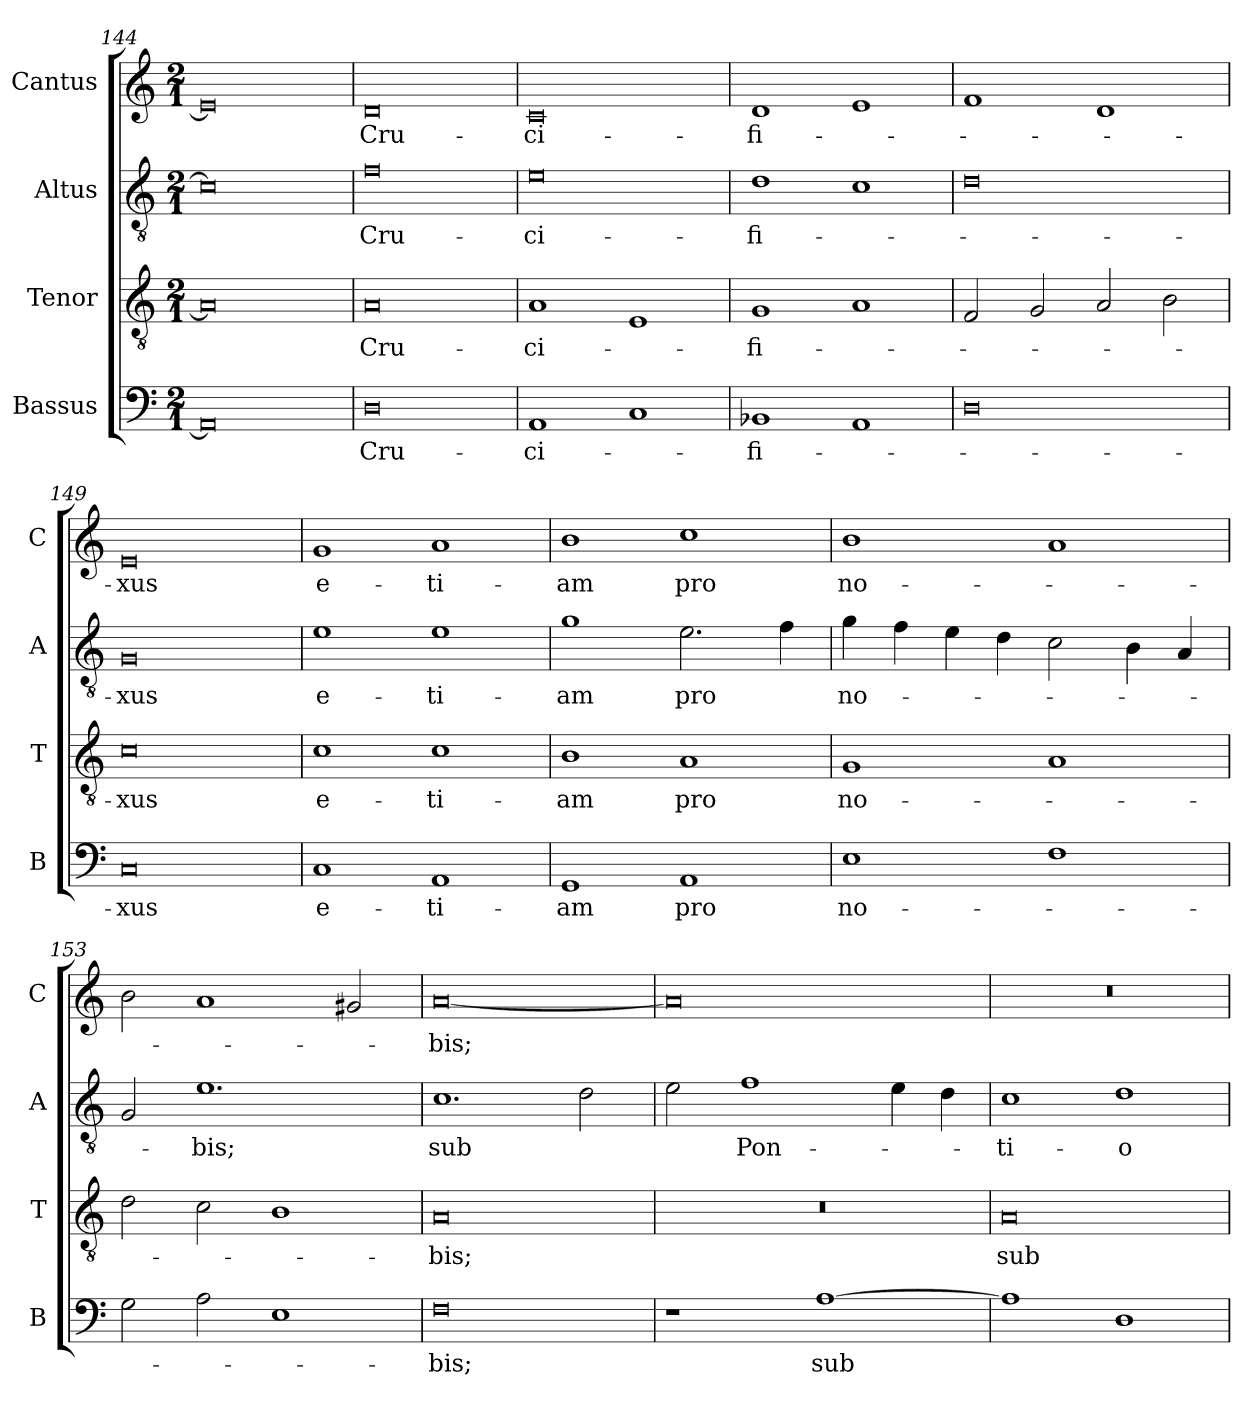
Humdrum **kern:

**kern	**text	**kern	**text	**kern	**text	**kern	**text
*part4	*part4	*part3	*part3	*part2	*part2	*part1	*part1
*staff4	*staff4	*staff3	*staff3	*staff2	*staff2	*staff1	*staff1
*I"Bassus	*	*I"Tenor	*	*I"Altus	*	*I"Cantus	*
*I'B	*	*I'T	*	*I'A	*	*I'C	*
*clefF4	*	*clefGv2	*	*clefGv2	*	*clefG2	*
*k[]	*	*k[]	*	*k[]	*	*k[]	*
*M2/1	*	*M2/1	*	*M2/1	*	*M2/1	*
=144	=144	=144	=144	=144	=144	=144	=144
0AA]	.	0A]	.	0c]	.	0e]	.
=145	=145	=145	=145	=145	=145	=145	=145
0D	Cru-	0A	Cru-	0f	Cru-	0d	Cru-
=146	=146	=146	=146	=146	=146	=146	=146
1AA	-ci-	1A	-ci-	0e	-ci-	0c	-ci-
1C	.	1E	.	.	.	.	.
=147	=147	=147	=147	=147	=147	=147	=147
1BB-i	-fi-	1G	-fi-	1d	-fi-	1d	-fi-
1AA	.	1A	.	1c	.	1e	.
=148	=148	=148	=148	=148	=148	=148	=148
0D	.	2F	.	0d	.	1f	.
.	.	2G	.	.	.	.	.
.	.	2A	.	.	.	1d	.
.	.	2B	.	.	.	.	.
=149	=149	=149	=149	=149	=149	=149	=149
0C	-xus	0c	-xus	0G	-xus	0e	-xus
=150	=150	=150	=150	=150	=150	=150	=150
!	!LO:LY:i	!	!LO:LY:i	!	!LO:LY:i	!	!
1C	e-	1c	e-	1e	e-	1g	e-
!	!LO:LY:i	!	!LO:LY:i	!	!LO:LY:i	!	!
1AA	-ti-	1c	-ti-	1e	-ti-	1a	-ti-
=151	=151	=151	=151	=151	=151	=151	=151
!	!LO:LY:i	!	!LO:LY:i	!	!LO:LY:i	!	!
1GG	-am	1B	-am	1g	-am	1b	-am
!	!LO:LY:i	!	!LO:LY:i	!	!LO:LY:i	!	!
1AA	pro	1A	pro	2.e	pro	1cc	pro
.	.	.	.	4f	.	.	.
=152	=152	=152	=152	=152	=152	=152	=152
!	!LO:LY:i	!	!LO:LY:i	!	!LO:LY:i	!	!
1E	no-	1G	no-	4g	no-	1b	no-
.	.	.	.	4f	.	.	.
.	.	.	.	4e	.	.	.
.	.	.	.	4d	.	.	.
1F	.	1A	.	2c	.	1a	.
.	.	.	.	4B	.	.	.
.	.	.	.	4A	.	.	.
=153	=153	=153	=153	=153	=153	=153	=153
2G	.	2d	.	2G	.	2b	.
!	!	!	!	!	!LO:LY:i	!	!
2A	.	2c	.	1.e	-bis;	1a	.
1E	.	1B	.	.	.	.	.
.	.	.	.	.	.	2g#X	.
=154	=154	=154	=154	=154	=154	=154	=154
!	!LO:LY:i	!	!LO:LY:i	!	!	!	!
0F	-bis;	0A	-bis;	1.c	sub	[0a	-bis;
.	.	.	.	2d	.	.	.
=155	=155	=155	=155	=155	=155	=155	=155
1r	.	0r	.	2e	.	0a]	.
.	.	.	.	1f	Pon-	.	.
[1A	sub	.	.	.	.	.	.
.	.	.	.	4e	.	.	.
.	.	.	.	4d	.	.	.
=156	=156	=156	=156	=156	=156	=156	=156
1A]	.	0A	sub	1c	-ti-	0r	.
1D	.	.	.	1d	-o	.	.
=	=	=	=	=	=	=	=
*-	*-	*-	*-	*-	*-	*-	*-
